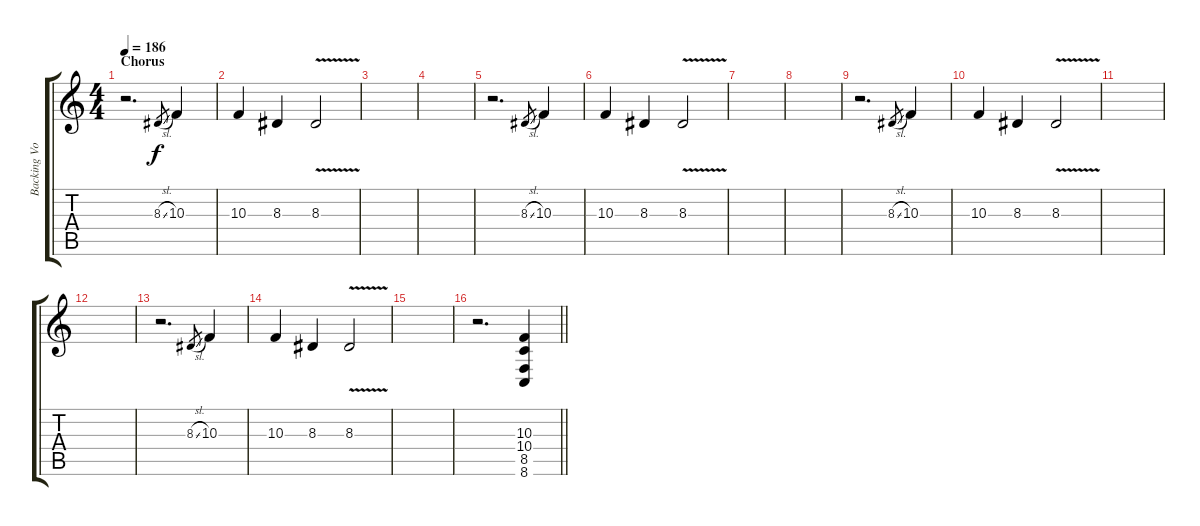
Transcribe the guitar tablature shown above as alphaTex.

\track ("Backing Vocals" "Backing Vo") {instrument voiceoohs}
\staff {score tabs}
\tuning (E4 B3 G3 D3 A2 E2) {hide}
\ts (4 4)
\section ("" "Chorus")
\tempo 186
\clef g2
\ks c
r.2{d dy f} 8.3{sl}.8{gr} 10.3.4 |
10.3.4 8.3.4 8.3{v}.2 |
|
|
r.2{d} 8.3{sl}.8{gr} 10.3.4 |
10.3.4 8.3.4 8.3{v}.2 |
|
|
r.2{d} 8.3{sl}.8{gr} 10.3.4 |
10.3.4 8.3.4 8.3{v}.2 |
|
|
r.2{d} 8.3{sl}.8{gr} 10.3.4 |
10.3.4 8.3.4 8.3{v}.2 |
|
\barLineRight lightlight
r.2{d} (10.3 10.4 8.5 8.6).4
